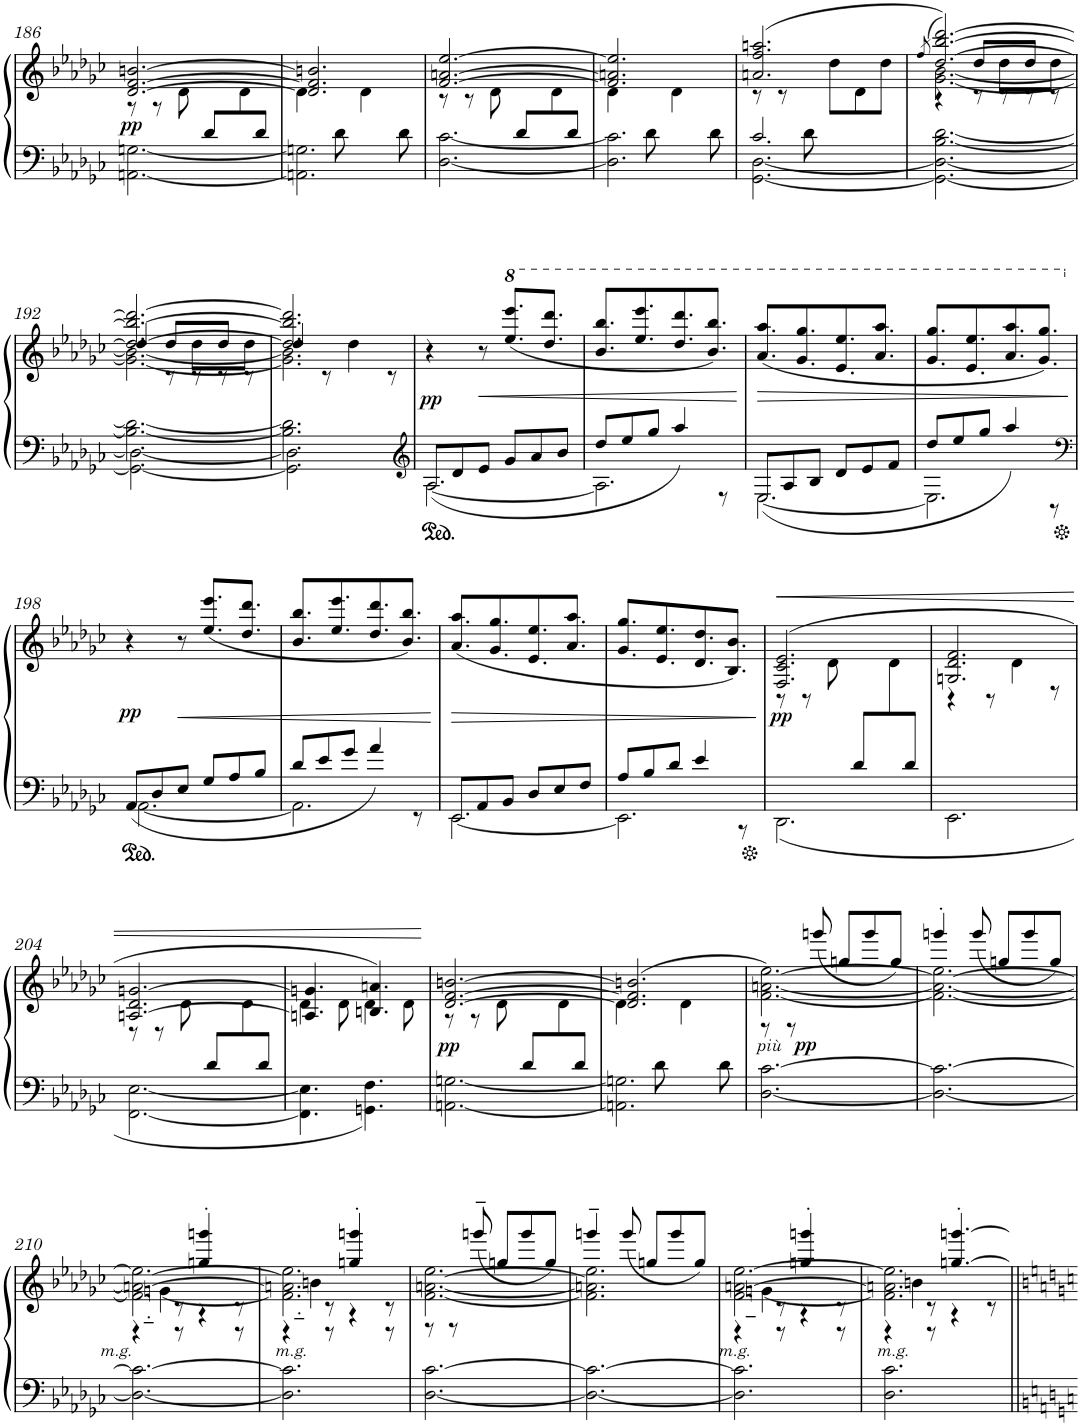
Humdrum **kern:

**kern	**kern	**dynam
*part1	*part1	*part1
*staff2	*staff1	*staff1/2
*I"Piano	*	*
*I'Pno.	*	*
!!LO:PB:g=z
*clefF4	*clefG2	*
*k[b-e-a-d-g-c-]	*k[b-e-a-d-g-c-]	*
*M6/8	*M6/8	*
=186	=186	=186
*^	*^	*
!	!	!	!	!LO:DY:b
4.ryy	[2.AAn\ [<2.Gn\	[2.d-/ [2.f/ [2.bn/	8r	pp
.	.	.	8r	.
.	.	.	8d-\	.
8d-/L	.	.	8ryy	.
8ryy	.	.	8d-\	.
8d-/J	.	.	8ryy	.
=187	=187	=187	=187	=187
4ryy	2.AAn\] 2.Gn\]	2.d-/] 2.f/] 2.bn/]	4d-\	.
8d-\	.	.	8ryy	.
4ryy	.	.	4d-\	.
8d-\	.	.	8ryy	.
=188	=188	=188	=188	=188
4.ryy	[2.D-\ [<2.c-\	[2.f/ [2.an/ [2.ee-/	8r	.
.	.	.	8r	.
.	.	.	8d-\	.
8d-/L	.	.	8ryy	.
8ryy	.	.	8d-\	.
8d-/J	.	.	8ryy	.
=189	=189	=189	=189	=189
4ryy	2.D-\] 2.c-\]	2.f/] 2.an/] 2.ee-/]	4d-\	.
8d-\	.	.	8ryy	.
4ryy	.	.	4d-\	.
8d-\	.	.	8ryy	.
=190	=190	=190	=190	=190
*	*^	*	*	*
4ryy	[2.GG-\ [<2.D-\	2.c-/	(2.an/ 2.ff/ 2.aan/	8r	.
.	.	.	.	8r	.
8d-\	.	.	.	8ryy	.
4.ryy	.	.	.	8dd-\L	.
.	.	.	.	8d-\	.
.	.	.	.	8dd-\J	.
*v	*v	*v	*	*	*
*	*v	*v	*
=191	=191	=191
.	(8qff/	.
*^	*^	*
*	*	*	*^	*
*	*	*	*	*^	*
2.GG-\_ 2.D-\_	[2.B-\ [2.d-\	[2.dd-/ [2.bb-/ [2.ddd-/))	[2.g-\ [2.b-\	4r	4ryy	.
.	.	.	.	8dd-/L	8r	.
.	.	.	.	8r	8dd-\L	.
.	.	.	.	8dd-/J	8r	.
.	.	.	.	8r	8dd-\J	.
!!LO:LB:g=z	!!	!!	!!
=192	=192	=192	=192	=192	=192	=192
2.GG-\_ 2.D-\_	2.B-\_ 2.d-\_	2.dd-/_ 2.bb-/_ 2.ddd-/_	2.g-\_ 2.b-\_	4dd-/	4ryy	.
.	.	.	.	8dd-/L	8r	.
.	.	.	.	8r	8dd-\L	.
.	.	.	.	8dd-/J	8r	.
.	.	.	.	8r	8dd-\J	.
*	*	*	*	*v	*v	*
=193	=193	=193	=193	=193	=193
2.GG-\] 2.D-\]	2.B-\] 2.d-\]	2.dd-/] 2.bb-/] 2.ddd-/]	2.g-\] 2.b-\]	4dd-/	.
.	.	.	.	8r	.
.	.	.	.	4dd-\	.
.	.	.	.	8r	.
*	*	*v	*v	*v	*
=194	=194	=194	=194
*clefG2	*	*	*
*	*	*^	*
*	*	*	*^	*
!	!	!	!	!	!LO:DY:b
*	*	*v	*v	*v	*
[2.A-\	8A-/L	4r	pp
.	8d-/	.	.
!	!	!	!LO:HP:b
.	8e-/J	8r	<
*	*	*8va	*
.	8g-/L	(8.eee-/ 8.eeee-/L	.
.	8a-/	.	.
.	.	8.ddd-/ 8.dddd-/J	.
.	8b-/J	.	.
=195	=195	=195	=195
2.A-\]	8dd-/L	8.bb-/ 8.bbb-/L	.
.	8ee-/	.	.
.	.	8.eee-/ 8.eeee-/	.
.	8gg-/J	.	.
.	4aa-/	8.ddd-/ 8.dddd-/	.
.	.	8.bb-/ 8.bbb-/J)	.
.	8r	.	.
*v	*v	*	*
.	.	[
=196	=196	=196
*^	*	*
!	!	!	!LO:HP:b
[2.E-\	8E-/L	(8.aa-/ 8.aaa-/L	>
.	8A-/	.	.
.	.	8.gg-/ 8.ggg-/	.
.	8B-/J	.	.
.	8d-/L	8.ee-/ 8.eee-/	.
.	8e-/	.	.
.	.	8.aa-/ 8.aaa-/J	.
.	8f/J	.	.
=197	=197	=197	=197
2.E-\]	8dd-/L	8.gg-/ 8.ggg-/L	.
.	8ee-/	.	.
.	.	8.ee-/ 8.eee-/	.
.	8gg-/J	.	.
.	4aa-/	8.aa-/ 8.aaa-/	.
.	.	8.gg-/ 8.ggg-/J)	.
.	8r	.	.
*v	*v	*	*
.	.	]
!!LO:LB:g=z
=198	=198	=198
*clefF4	*	*
*^	*	*
*	*	*X8va	*
!	!	!	!LO:DY:b
[2.AA-\	8AA-/L	4r	pp
.	8D-/	.	.
!	!	!	!LO:HP:b
.	8E-/J	8r	<
.	8G-/L	(8.ee-/ 8.eee-/L	.
.	8A-/	.	.
.	.	8.dd-/ 8.ddd-/J	.
.	8B-/J	.	.
=199	=199	=199	=199
2.AA-\]	8d-/L	8.b-/ 8.bb-/L	.
.	8e-/	.	.
.	.	8.ee-/ 8.eee-/	.
.	8g-/J	.	.
.	4a-/	8.dd-/ 8.ddd-/	.
.	.	8.b-/ 8.bb-/J)	.
.	8r	.	.
*v	*v	*	*
.	.	[
=200	=200	=200
*^	*	*
!	!	!	!LO:HP:b
[2.EE-\	8EE-/L	(8.a-/ 8.aa-/L	>
.	8AA-/	.	.
.	.	8.g-/ 8.gg-/	.
.	8BB-/J	.	.
.	8D-/L	8.e-/ 8.ee-/	.
.	8E-/	.	.
.	.	8.a-/ 8.aa-/J	.
.	8F/J	.	.
=201	=201	=201	=201
2.EE-\]	8A-/L	8.g-/ 8.gg-/L	.
.	8B-/	.	.
.	.	8.e-/ 8.ee-/	.
.	8d-/J	.	.
.	4e-/	8.d-/ 8.dd-/	.
.	.	8.B-/ 8.b-/J)	.
.	8r	.	.
*v	*v	*	*
.	.	]
=202	=202	=202
*^	*	*
!	!	!	!LO:HP:b
*	*	*^	*
!	!	!	!	!LO:DY:n=1:b
4.ryy	2.DD-\	(2.F/ 2.c-/ 2.e-/	8r	< pp
.	.	.	8r	.
.	.	.	8d-\	.
8d-/L	.	.	8ryy	.
8ryy	.	.	8d-\	.
8d-/J	.	.	8ryy	.
*v	*v	*	*	*
=203	=203	=203	=203
2.EE-\	2.Gn/ 2.d-/ 2.f/	4r	.
.	.	8r	.
.	.	4d-\	.
.	.	8r	.
!!LO:LB:g=z	!!
=204	=204	=204	=204
*^	*	*	*
4.ryy	[2.FF\ [<2.E-\	[2.An/ 2.d-/ [2.gn/	8r	.
.	.	.	8r	.
.	.	.	8d-\	.
8d-/L	.	.	8ryy	.
8ryy	.	.	8d-\	.
8d-/J	.	.	8ryy	.
*v	*v	*	*	*
=205	=205	=205	=205
4.FF\] 4.E-\]	4.An/] 4.gn/]	4d-\	.
.	.	8d-\	.
4.GGn\ 4.F\	4.Bn/ 4.an/)	4d-\	.
.	.	8d-\	.
*	*v	*v	*
.	.	[
=206	=206	=206
*^	*^	*
!	!	!	!	!LO:DY:b
4.ryy	[2.AAn\ [<2.Gn\	[2.d-/ [2.f/ [2.bn/	8r	pp
.	.	.	8r	.
.	.	.	8d-\	.
8d-/L	.	.	8ryy	.
8ryy	.	.	8d-\	.
8d-/J	.	.	8ryy	.
=207	=207	=207	=207	=207
4ryy	2.AAn\] 2.Gn\]	(2.d-/] 2.f/] 2.bn/]	4d-\	.
8d-\	.	.	8ryy	.
4ryy	.	.	4d-\	.
8d-\	.	.	8ryy	.
*v	*v	*	*	*
=208	=208	=208	=208
!	!LO:TX:b:i:t=più	!	!
[2.D-\ [2.c-\	[2.f\ [2.an\ [>2.ee-\)	8r	.
.	.	8r	.
!	!	!	!LO:DY:b
.	.	(8gggn/	pp
.	.	8ggn/L	.
.	.	8ggg/	.
.	.	8gg/J)	.
=209	=209	=209	=209
2.D-\_ 2.c-\_	2.f\_ 2.a\_ 2.ee-\_	4gggn'/	.
.	.	(8ggg/	.
.	.	8ggn/L	.
.	.	8ggg/	.
.	.	8gg/J)	.
!!LO:LB:g=z
=210	=210	=210	=210
*	*	*^	*
!	!LO:TX:b:i:t=m.g.	!	!	!
2.D-\_ 2.c-\_	2.f\_ 2.an\_ 2.ee-\_	4gn'~\	4r	.
.	.	8r	8r	.
.	.	4r	4ggn/' 4gggn/'	.
.	.	8r	8r	.
=211	=211	=211	=211	=211
!	!LO:TX:b:i:t=m.g.	!	!	!
2.D-\] 2.c-\]	2.f\] 2.an\] 2.ee-\]	4bn'~\	4r	.
.	.	8r	8r	.
.	.	4r	4ggn/' 4gggn/'	.
.	.	8r	8r	.
*	*	*v	*v	*
=212	=212	=212	=212
[2.D-\ [2.c-\	[2.f\ [2.an\ [>2.ee-\	8r	.
.	.	8r	.
.	.	(8gggn~/	.
.	.	8ggn/L	.
.	.	8ggg/	.
.	.	8gg/J)	.
=213	=213	=213	=213
2.D-\_ 2.c-\_	2.f\] 2.an\] 2.ee-\]	4gggn~/	.
.	.	(8ggg/	.
.	.	8ggn/L	.
.	.	8ggg/	.
.	.	8gg/J)	.
=214	=214	=214	=214
*	*	*^	*
!	!LO:TX:b:i:t=m.g.	!	!	!
2.D-\] 2.c-\]	[2.f\ [>2.an\ [>2.ee-\	4gn~\	4r	.
.	.	8r	8r	.
.	.	4r	4ggn/' 4gggn/'	.
.	.	8r	8r	.
=215	=215	=215	=215	=215
!	!LO:TX:b:i:t=m.g.	!	!	!
2.D-\ 2.c-\	2.f\] 2.an\] 2.ee-\]	4bn\	4r	.
.	.	8r	8r	.
.	.	4r	[4.ggn/' [4.gggn/'	.
.	.	8r	.	.
*	*v	*v	*v	*
=||	=||	=||
*-	*-	*-
